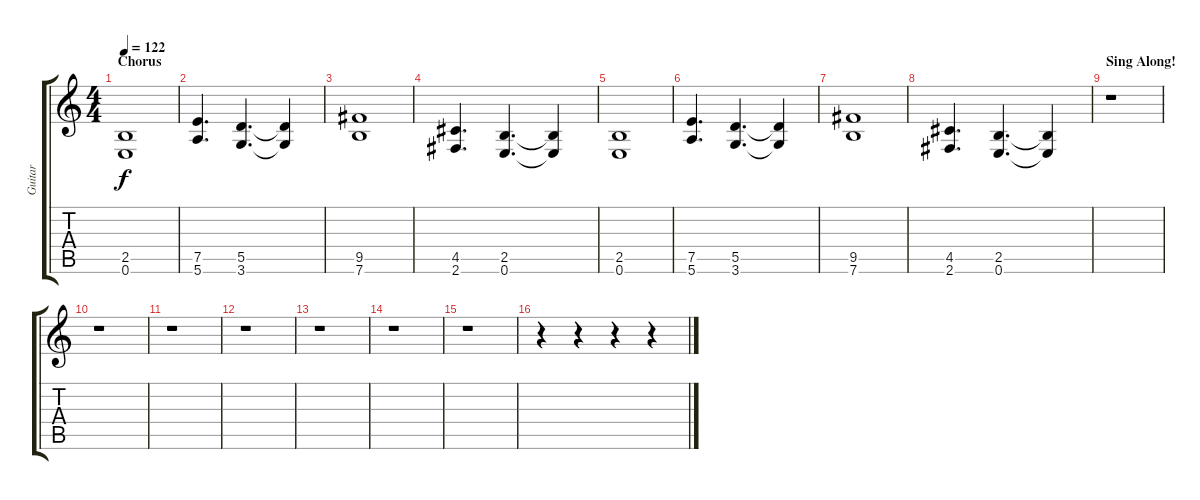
\track ("Guitar" "Guitar") {instrument distortionguitar}
\staff {score tabs}
\tuning (E4 B3 G3 D3 A2 E2) {hide}
\ts (4 4)
\section ("" "Chorus")
\tempo 122
\clef g2
\ks c
(2.5 0.6).1{dy f} |
(7.5 5.6).4{d} (5.5 3.6).4{d} (5.5{t} 3.6{t}).4 |
(9.5 7.6).1 |
(4.5 2.6).4{d} (2.5 0.6).4{d} (2.5{t} 0.6{t}).4 |
(2.5 0.6).1 |
(7.5 5.6).4{d} (5.5 3.6).4{d} (5.5{t} 3.6{t}).4 |
(9.5 7.6).1 |
(4.5 2.6).4{d} (2.5 0.6).4{d} (2.5{t} 0.6{t}).4 |
\section ("" "Sing Along!")
r.1 |
r.1 |
r.1 |
r.1 |
r.1 |
r.1 |
r.1 |
r.4 r.4 r.4 r.4
